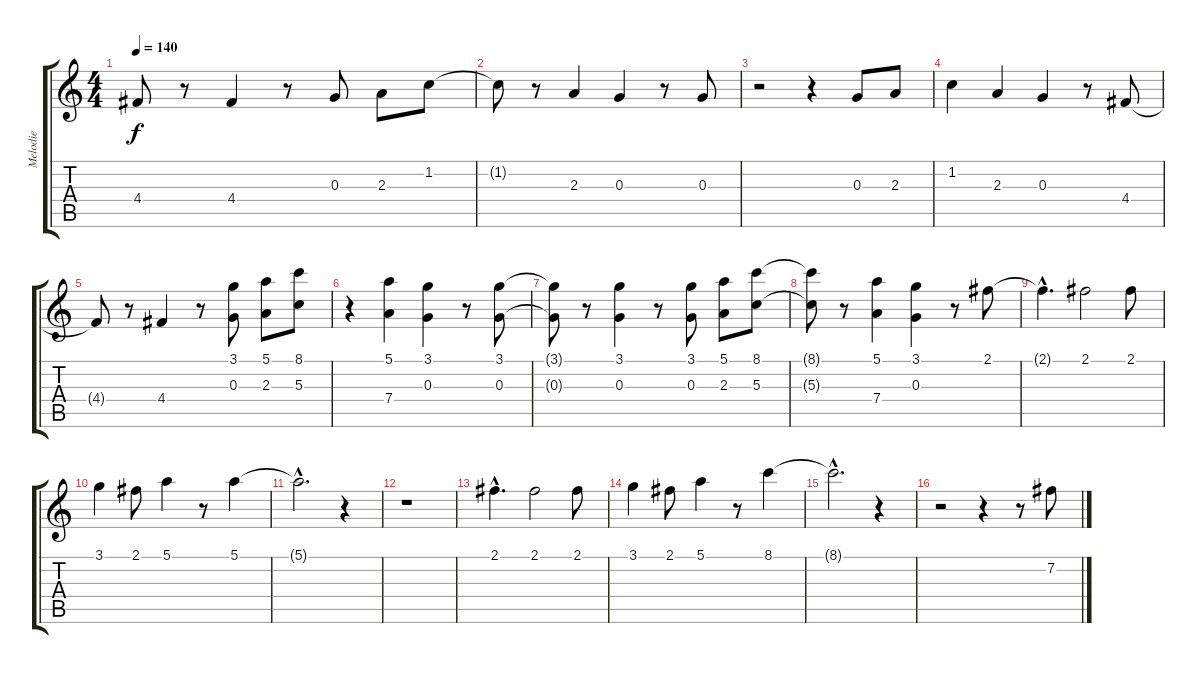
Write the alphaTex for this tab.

\track ("Melodie" "Melodie") {instrument electricbassfinger}
\staff {score tabs}
\tuning (E4 B3 G3 D3 A2 E2) {hide}
\ts (4 4)
\tempo 140
\clef g2
\ks c
4.4{t}.8{dy f} r.8 4.4.4 r.8 0.3.8 2.3.8 1.2.8 |
1.2{t}.8 r.8 2.3.4 0.3.4 r.8 0.3.8 |
r.2 r.4 0.3.8 2.3.8 |
1.2.4 2.3.4 0.3.4 r.8 4.4.8 |
4.4{t}.8 r.8 4.4.4 r.8 (3.1 0.3).8 (5.1 2.3).8 (8.1 5.3).8 |
r.4 (5.1 7.4).4 (3.1 0.3).4 r.8 (3.1 0.3).8 |
(3.1{t} 0.3{t}).8 r.8 (3.1 0.3).4 r.8 (3.1 0.3).8 (5.1 2.3).8 (8.1 5.3).8 |
(8.1{t} 5.3{t}).8 r.8 (5.1 7.4).4 (3.1 0.3).4 r.8 2.1.8 |
2.1{hac t}.4{d} 2.1.2 2.1.8 |
3.1.4 2.1.8 5.1.4 r.8 5.1.4 |
5.1{hac t}.2{d} r.4 |
r.1 |
2.1{hac}.4{d} 2.1.2 2.1.8 |
3.1.4 2.1.8 5.1.4 r.8 8.1.4 |
8.1{hac t}.2{d} r.4 |
r.2 r.4 r.8 7.2.8
